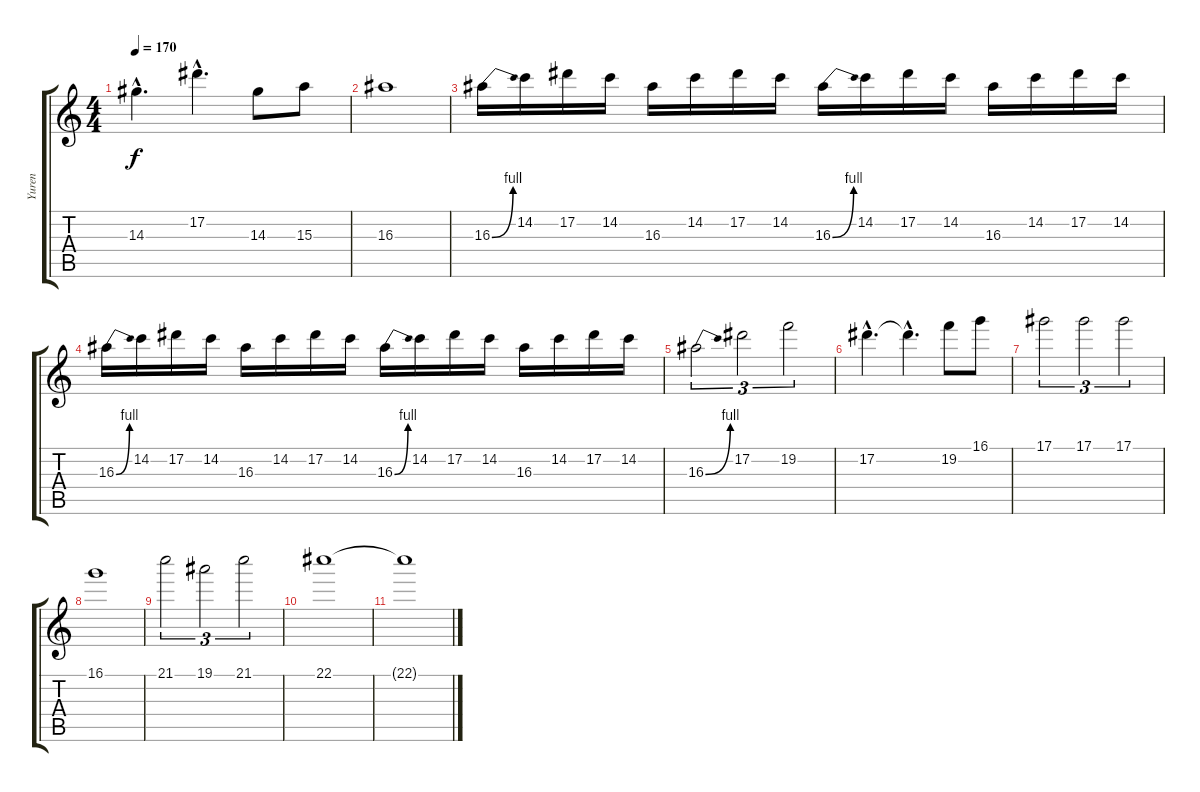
\track ("Yuren" "Yuren") {instrument distortionguitar}
\staff {score tabs}
\tuning (Eb4 Bb3 Gb3 Db3 Ab2 Eb2) {hide}
\ts (4 4)
\tempo 170
\clef g2
\ks c
14.3{hac}.4{d dy f} 17.2{hac}.4{d} 14.3.8 15.3.8 |
16.3.1 |
16.3{be (bend 0 0 60 4)}.16 14.2.16 17.2.16 14.2.16 16.3.16 14.2.16 17.2.16 14.2.16 16.3{be (bend 0 0 60 4)}.16 14.2.16 17.2.16 14.2.16 16.3.16 14.2.16 17.2.16 14.2.16 |
16.3{be (bend 0 0 60 4)}.16 14.2.16 17.2.16 14.2.16 16.3.16 14.2.16 17.2.16 14.2.16 16.3{be (bend 0 0 60 4)}.16 14.2.16 17.2.16 14.2.16 16.3.16 14.2.16 17.2.16 14.2.16 |
16.3{be (bend 0 0 60 4)}.2{tu (3 2)} 17.2.2{tu (3 2)} 19.2.2{tu (3 2)} |
17.2{hac}.4{d} 17.2{hac t}.4{d} 19.2.8 16.1.8 |
17.1.2{tu (3 2)} 17.1.2{tu (3 2)} 17.1.2{tu (3 2)} |
16.1.1 |
21.1.2{tu (3 2)} 19.1.2{tu (3 2)} 21.1.2{tu (3 2)} |
22.1.1 |
22.1{t}.1
